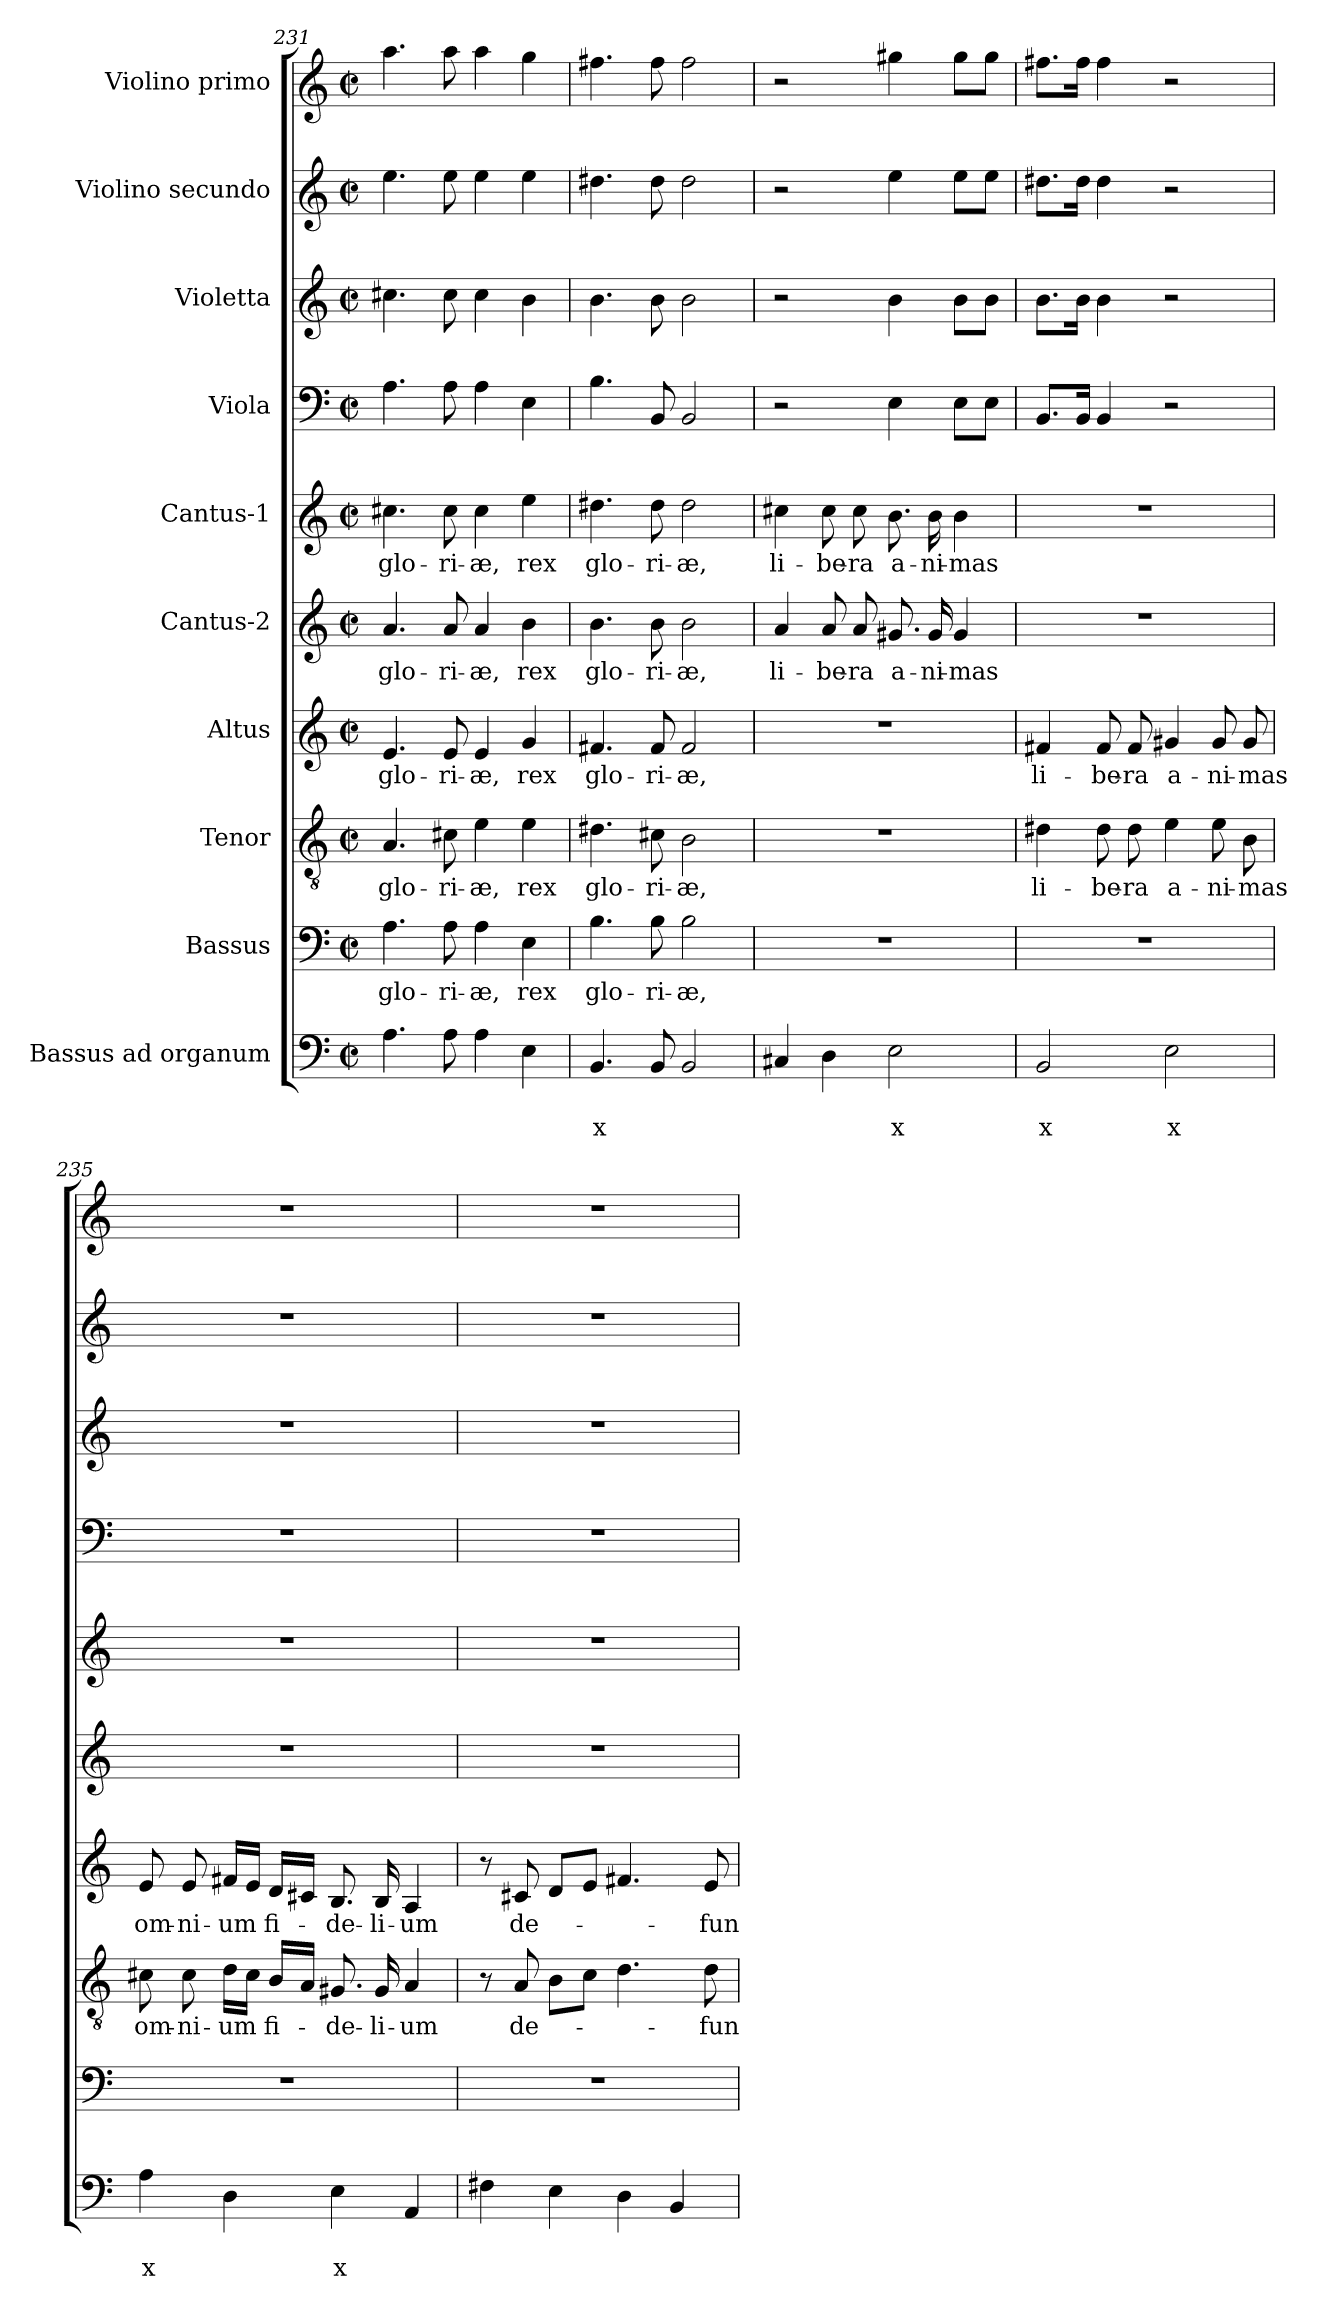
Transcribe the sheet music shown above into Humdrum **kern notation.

**kern	**text	**text	**kern	**text	**kern	**text	**kern	**text	**kern	**text	**kern	**text	**kern	**kern	**kern	**kern
*part10	*part10	*part10	*part9	*part9	*part8	*part8	*part7	*part7	*part6	*part6	*part5	*part5	*part4	*part3	*part2	*part1
*staff10	*staff10	*staff10	*staff9	*staff9	*staff8	*staff8	*staff7	*staff7	*staff6	*staff6	*staff5	*staff5	*staff4	*staff3	*staff2	*staff1
*I"Bassus ad  organum	*	*	*I"Bassus	*	*I"Tenor	*	*I"Altus	*	*I"Cantus-2	*	*I"Cantus-1	*	*I"Viola	*I"Violetta	*I"Violino secundo	*I"Violino primo
*clefF4	*	*	*clefF4	*	*clefGv2	*	*clefG2	*	*clefG2	*	*clefG2	*	*clefF4	*clefG2	*clefG2	*clefG2
*k[]	*	*	*k[]	*	*k[]	*	*k[]	*	*k[]	*	*k[]	*	*k[]	*k[]	*k[]	*k[]
*C:	*	*	*C:	*	*C:	*	*C:	*	*C:	*	*C:	*	*C:	*C:	*C:	*C:
*M2/2	*	*	*M2/2	*	*M2/2	*	*M2/2	*	*M2/2	*	*M2/2	*	*M2/2	*M2/2	*M2/2	*M2/2
*met(c|)	*	*	*met(c|)	*	*met(c|)	*	*met(c|)	*	*met(c|)	*	*met(c|)	*	*met(c|)	*met(c|)	*met(c|)	*met(c|)
=231	=231	=231	=231	=231	=231	=231	=231	=231	=231	=231	=231	=231	=231	=231	=231	=231
!	!	!	!	!LO:LY:b	!	!LO:LY:b	!	!LO:LY:b	!	!LO:LY:b	!	!LO:LY:b	!	!	!	!
4.A\	.	.	4.A\	glo-	4.A/	glo-	4.e/	glo-	4.a/	glo-	4.cc#X\	glo-	4.A\	4.cc#X\	4.ee\	4.aa\
!	!	!	!	!LO:LY:b	!	!LO:LY:b	!	!LO:LY:b	!	!LO:LY:b	!	!LO:LY:b	!	!	!	!
8A\	.	.	8A\	-ri-	8c#X\	-ri-	8e/	-ri-	8a/	-ri-	8cc#\	-ri-	8A\	8cc#\	8ee\	8aa\
!	!	!	!	!LO:LY:b	!	!LO:LY:b	!	!LO:LY:b	!	!LO:LY:b	!	!LO:LY:b	!	!	!	!
4A\	.	.	4A\	-æ,	4e\	-æ,	4e/	-æ,	4a/	-æ,	4cc#\	-æ,	4A\	4cc#\	4ee\	4aa\
!	!	!	!	!LO:LY:b	!	!LO:LY:b	!	!LO:LY:b	!	!LO:LY:b	!	!LO:LY:b	!	!	!	!
4E\	.	.	4E\	rex	4e\	rex	4g/	rex	4b\	rex	4ee\	rex	4E\	4b\	4ee\	4gg\
!!LO:PB:g=z
=232	=232	=232	=232	=232	=232	=232	=232	=232	=232	=232	=232	=232	=232	=232	=232	=232
!	!	!LO:LY:b	!	!LO:LY:b	!	!LO:LY:b	!	!LO:LY:b	!	!LO:LY:b	!	!LO:LY:b	!	!	!	!
4.BB/	.	x	4.B\	glo-	4.d#X\	glo-	4.f#X/	glo-	4.b\	glo-	4.dd#X\	glo-	4.B\	4.b\	4.dd#X\	4.ff#X\
!	!	!	!	!LO:LY:b	!	!LO:LY:b	!	!LO:LY:b	!	!LO:LY:b	!	!LO:LY:b	!	!	!	!
8BB/	.	.	8B\	-ri-	8c#X\	-ri-	8f#/	-ri-	8b\	-ri-	8dd#\	-ri-	8BB/	8b\	8dd#\	8ff#\
!	!	!	!	!LO:LY:b	!	!LO:LY:b	!	!LO:LY:b	!	!LO:LY:b	!	!LO:LY:b	!	!	!	!
2BB/	.	.	2B\	-æ,	2B\	-æ,	2f#/	-æ,	2b\	-æ,	2dd#\	-æ,	2BB/	2b\	2dd#\	2ff#\
=233	=233	=233	=233	=233	=233	=233	=233	=233	=233	=233	=233	=233	=233	=233	=233	=233
!	!	!	!	!	!	!	!	!	!	!LO:LY:b	!	!LO:LY:b	!	!	!	!
4C#X/	.	.	1r	.	1r	.	1r	.	4a/	li-	4cc#X\	li-	2r	2r	2r	2r
!	!	!	!	!	!	!	!	!	!	!LO:LY:b	!	!LO:LY:b	!	!	!	!
4D\	.	.	.	.	.	.	.	.	8a/	-be-	8cc#\	-be-	.	.	.	.
!	!	!	!	!	!	!	!	!	!	!LO:LY:b	!	!LO:LY:b	!	!	!	!
.	.	.	.	.	.	.	.	.	8a/	-ra	8cc#\	-ra	.	.	.	.
!	!	!LO:LY:b	!	!	!	!	!	!	!	!LO:LY:b	!	!LO:LY:b	!	!	!	!
2E\	.	x	.	.	.	.	.	.	8.g#X/	a-	8.b\	a-	4E\	4b\	4ee\	4gg#X\
!	!	!	!	!	!	!	!	!	!	!LO:LY:b	!	!LO:LY:b	!	!	!	!
.	.	.	.	.	.	.	.	.	16g#/	-ni-	16b\	-ni-	.	.	.	.
!	!	!	!	!	!	!	!	!	!	!LO:LY:b	!	!LO:LY:b	!	!	!	!
.	.	.	.	.	.	.	.	.	4g#/	-mas	4b\	-mas	8E\L	8b\L	8ee\L	8gg#\L
.	.	.	.	.	.	.	.	.	.	.	.	.	8E\J	8b\J	8ee\J	8gg#\J
=234	=234	=234	=234	=234	=234	=234	=234	=234	=234	=234	=234	=234	=234	=234	=234	=234
!	!	!LO:LY:b	!	!	!	!LO:LY:b	!	!LO:LY:b	!	!	!	!	!	!	!	!
2BB/	.	x	1r	.	4d#X\	li-	4f#X/	li-	1r	.	1r	.	8.BB/L	8.b\L	8.dd#X\L	8.ff#X\L
.	.	.	.	.	.	.	.	.	.	.	.	.	16BB/Jk	16b\Jk	16dd#\Jk	16ff#\Jk
!	!	!	!	!	!	!LO:LY:b	!	!LO:LY:b	!	!	!	!	!	!	!	!
.	.	.	.	.	8d#\	-be-	8f#/	-be-	.	.	.	.	4BB/	4b\	4dd#\	4ff#\
!	!	!	!	!	!	!LO:LY:b	!	!LO:LY:b	!	!	!	!	!	!	!	!
.	.	.	.	.	8d#\	-ra	8f#/	-ra	.	.	.	.	.	.	.	.
!	!	!LO:LY:b	!	!	!	!LO:LY:b	!	!LO:LY:b	!	!	!	!	!	!	!	!
2E\	.	x	.	.	4e\	a-	4g#X/	a-	.	.	.	.	2r	2r	2r	2r
!	!	!	!	!	!	!LO:LY:b	!	!LO:LY:b	!	!	!	!	!	!	!	!
.	.	.	.	.	8e\	-ni-	8g#/	-ni-	.	.	.	.	.	.	.	.
!	!	!	!	!	!	!LO:LY:b	!	!LO:LY:b	!	!	!	!	!	!	!	!
.	.	.	.	.	8B\	-mas	8g#/	-mas	.	.	.	.	.	.	.	.
=235	=235	=235	=235	=235	=235	=235	=235	=235	=235	=235	=235	=235	=235	=235	=235	=235
!	!	!LO:LY:b	!	!	!	!LO:LY:b	!	!LO:LY:b	!	!	!	!	!	!	!	!
4A\	.	x	1r	.	8c#X\	om-	8e/	om-	1r	.	1r	.	1r	1r	1r	1r
!	!	!	!	!	!	!LO:LY:b	!	!LO:LY:b	!	!	!	!	!	!	!	!
.	.	.	.	.	8c#\	-ni-	8e/	-ni-	.	.	.	.	.	.	.	.
!	!	!	!	!	!	!LO:LY:b	!	!LO:LY:b	!	!	!	!	!	!	!	!
4D\	.	.	.	.	16d\LL	-um	16f#X/LL	-um	.	.	.	.	.	.	.	.
.	.	.	.	.	16c#\JJ	.	16e/JJ	.	.	.	.	.	.	.	.	.
!	!	!	!	!	!	!LO:LY:b	!	!LO:LY:b	!	!	!	!	!	!	!	!
.	.	.	.	.	16B/LL	fi-	16d/LL	fi-	.	.	.	.	.	.	.	.
.	.	.	.	.	16A/JJ	.	16c#X/JJ	.	.	.	.	.	.	.	.	.
!	!	!LO:LY:b	!	!	!	!LO:LY:b	!	!LO:LY:b	!	!	!	!	!	!	!	!
4E\	.	x	.	.	8.G#X/	-de-	8.B/	-de-	.	.	.	.	.	.	.	.
!	!	!	!	!	!	!LO:LY:b	!	!LO:LY:b	!	!	!	!	!	!	!	!
.	.	.	.	.	16G#/	-li-	16B/	-li-	.	.	.	.	.	.	.	.
!	!	!	!	!	!	!LO:LY:b	!	!LO:LY:b	!	!	!	!	!	!	!	!
4AA/	.	.	.	.	4A/	-um	4A/	-um	.	.	.	.	.	.	.	.
!!LO:LB:g=z
=236	=236	=236	=236	=236	=236	=236	=236	=236	=236	=236	=236	=236	=236	=236	=236	=236
4F#X\	.	.	1r	.	8r	.	8r	.	1r	.	1r	.	1r	1r	1r	1r
!	!	!	!	!	!	!LO:LY:b	!	!LO:LY:b	!	!	!	!	!	!	!	!
.	.	.	.	.	8A/	de-	8c#X/	de-	.	.	.	.	.	.	.	.
4E\	.	.	.	.	8B\L	.	8d/L	.	.	.	.	.	.	.	.	.
.	.	.	.	.	8c\J	.	8e/J	.	.	.	.	.	.	.	.	.
4D\	.	.	.	.	4.d\	.	4.f#X/	.	.	.	.	.	.	.	.	.
4BB/	.	.	.	.	.	.	.	.	.	.	.	.	.	.	.	.
!	!	!	!	!	!	!LO:LY:b	!	!LO:LY:b	!	!	!	!	!	!	!	!
.	.	.	.	.	8d\	-fun-	8e/	-fun-	.	.	.	.	.	.	.	.
=	=	=	=	=	=	=	=	=	=	=	=	=	=	=	=	=
*-	*-	*-	*-	*-	*-	*-	*-	*-	*-	*-	*-	*-	*-	*-	*-	*-
